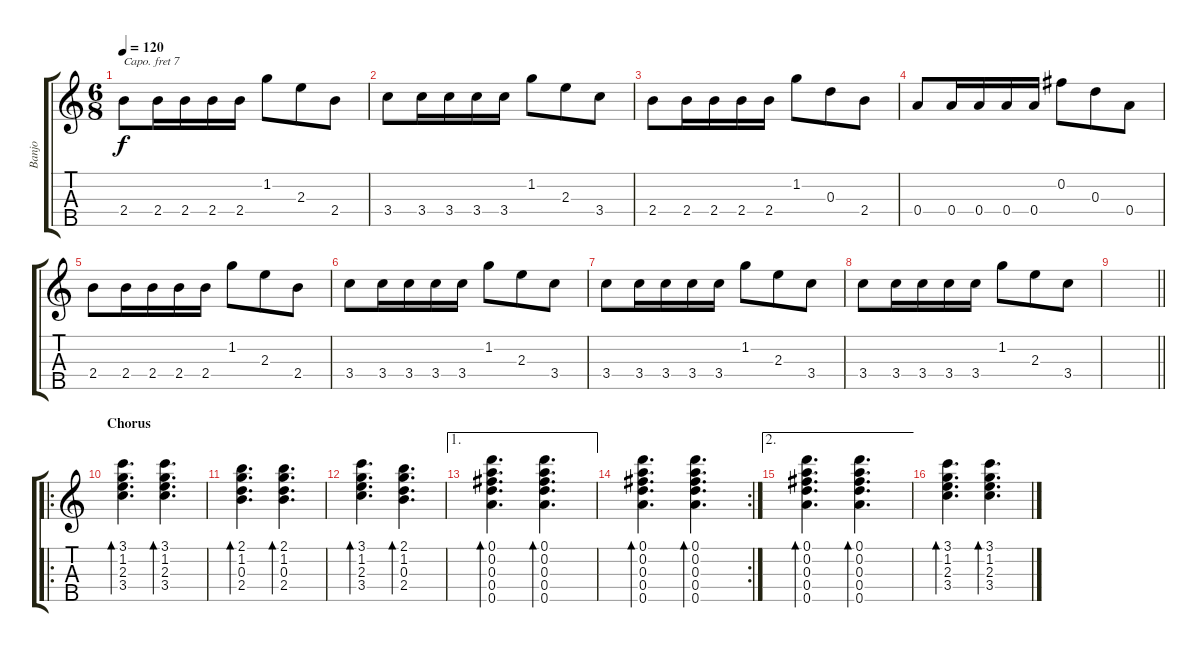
\track ("Banjo" "Banjo") {instrument banjo}
\staff {score tabs}
\capo 7
\tuning (D4 B3 G3 D3 G4) {hide}
\displaytranspose 12
\ts (6 8)
\tempo 120
\clef g2
\ks c
2.4.8{dy f} 2.4.16 2.4.16 2.4.16 2.4.16 1.2.8 2.3.8 2.4.8 |
3.4.8 3.4.16 3.4.16 3.4.16 3.4.16 1.2.8 2.3.8 3.4.8 |
2.4.8 2.4.16 2.4.16 2.4.16 2.4.16 1.2.8 0.3.8 2.4.8 |
0.4.8 0.4.16 0.4.16 0.4.16 0.4.16 0.2.8 0.3.8 0.4.8 |
2.4.8 2.4.16 2.4.16 2.4.16 2.4.16 1.2.8 2.3.8 2.4.8 |
3.4.8 3.4.16 3.4.16 3.4.16 3.4.16 1.2.8 2.3.8 3.4.8 |
3.4.8 3.4.16 3.4.16 3.4.16 3.4.16 1.2.8 2.3.8 3.4.8 |
3.4.8 3.4.16 3.4.16 3.4.16 3.4.16 1.2.8 2.3.8 3.4.8 |
\barLineRight lightlight
|
\ro
\section ("" "Chorus")
(3.1 1.2 2.3 3.4).4{d bd 120} (3.1 1.2 2.3 3.4).4{d bd 120} |
(2.1 1.2 0.3 2.4).4{d bd 120} (2.1 1.2 0.3 2.4).4{d bd 120} |
(3.1 1.2 2.3 3.4).4{d bd 120} (2.1 1.2 0.3 2.4).4{d bd 120} |
\ae 1
(0.1 0.2 0.3 0.4 0.5).4{d bd 120} (0.1 0.2 0.3 0.4 0.5).4{d bd 120} |
\rc 2
(0.1 0.2 0.3 0.4 0.5).4{d bd 120} (0.1 0.2 0.3 0.4 0.5).4{d bd 120} |
\ae 2
(0.1 0.2 0.3 0.4 0.5).4{d bd 120} (0.1 0.2 0.3 0.4 0.5).4{d bd 120} |
(3.1 1.2 2.3 3.4).4{d bd 120} (3.1 1.2 2.3 3.4).4{d bd 120}
